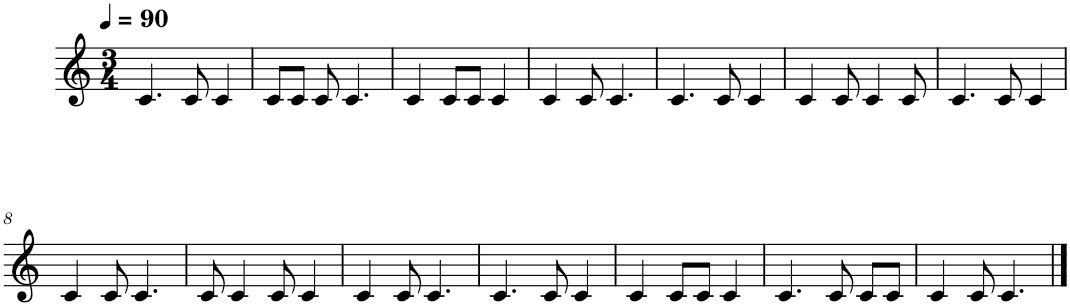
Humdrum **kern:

**kern
*part1
*staff1
*I"Piano
*I'Pno.
*clefG2
*k[]
*M3/4
*MM90
=1
4.c/
8c/
4c/
=2
8c/L
8c/J
8c/
4.c/
=3
4c/
8c/L
8c/J
4c/
=4
4c/
8c/
4.c/
=5
4.c/
8c/
4c/
=6
4c/
8c/
4c/
8c/
=7
4.c/
8c/
4c/
!!LO:LB:g=z
=8
4c/
8c/
4.c/
=9
8c/
4c/
8c/
4c/
=10
4c/
8c/
4.c/
=11
4.c/
8c/
4c/
=12
4c/
8c/L
8c/J
4c/
=13
4.c/
8c/
8c/L
8c/J
=14
4c/
8c/
4.c/
==
*-
